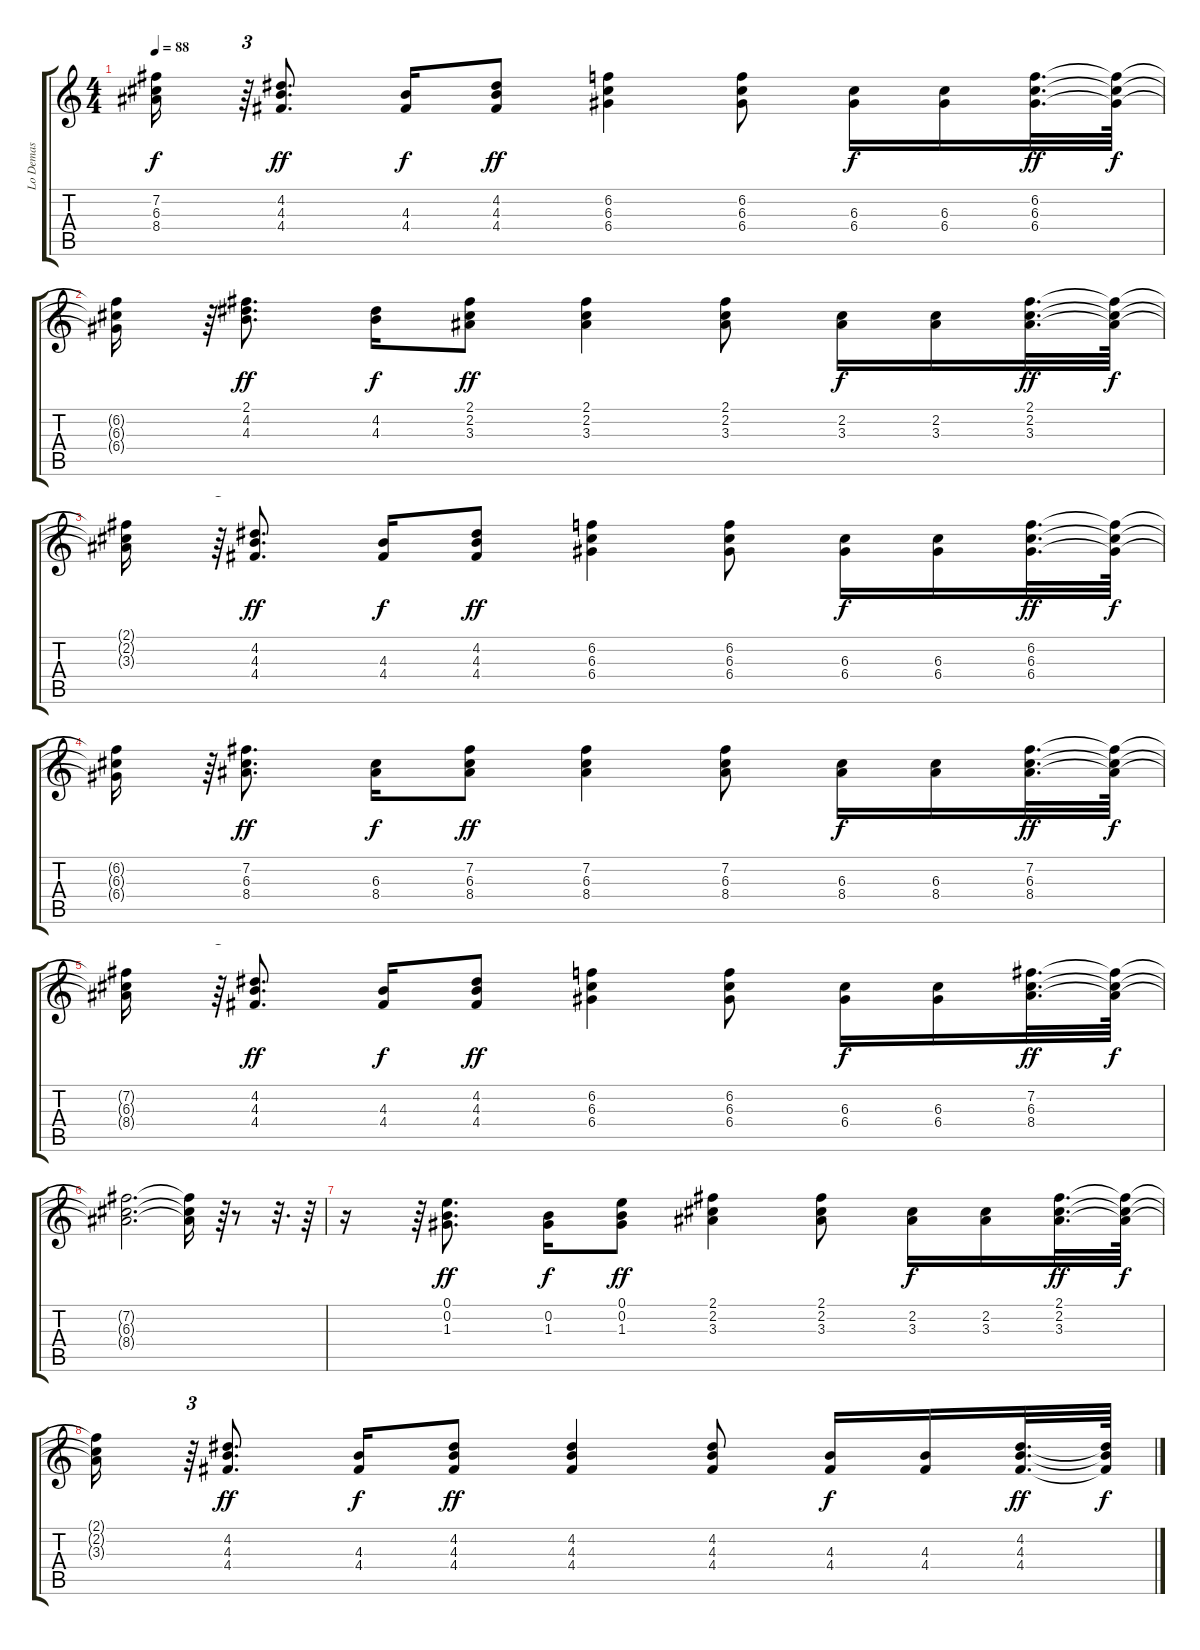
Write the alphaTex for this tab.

\track ("Lo Demas" "Lo Demas") {instrument acousticguitarsteel}
\staff {score tabs}
\tuning (E4 B3 G3 D3 A2 E2) {hide}
\ts (4 4)
\tempo 88
\clef g2
\ks c
(7.2{t} 6.3{t} 8.4{t}).16{dy f} r.64{tu (3 2)} (4.2 4.3 4.4).8{d dy ff} (4.3 4.4).16{dy f} (4.2 4.3 4.4).8{dy ff} (6.2 6.3 6.4).4 (6.2 6.3 6.4).8 (6.3 6.4).16{dy f} (6.3 6.4).16 (6.2 6.3 6.4).32{d dy ff} (6.2{t} 6.3{t} 6.4{t}).64{dy f} |
(6.2{t} 6.3{t} 6.4{t}).16 r.64{tu (3 2)} (2.1 4.2 4.3).8{d dy ff} (4.2 4.3).16{dy f} (2.1 2.2 3.3).8{dy ff} (2.1 2.2 3.3).4 (2.1 2.2 3.3).8 (2.2 3.3).16{dy f} (2.2 3.3).16 (2.1 2.2 3.3).32{d dy ff} (2.1{t} 2.2{t} 3.3{t}).64{dy f} |
(2.1{t} 2.2{t} 3.3{t}).16 r.64{tu (3 2)} (4.2 4.3 4.4).8{d dy ff} (4.3 4.4).16{dy f} (4.2 4.3 4.4).8{dy ff} (6.2 6.3 6.4).4 (6.2 6.3 6.4).8 (6.3 6.4).16{dy f} (6.3 6.4).16 (6.2 6.3 6.4).32{d dy ff} (6.2{t} 6.3{t} 6.4{t}).64{dy f} |
(6.2{t} 6.3{t} 6.4{t}).16 r.64{tu (3 2)} (7.2 6.3 8.4).8{d dy ff} (6.3 8.4).16{dy f} (7.2 6.3 8.4).8{dy ff} (7.2 6.3 8.4).4 (7.2 6.3 8.4).8 (6.3 8.4).16{dy f} (6.3 8.4).16 (7.2 6.3 8.4).32{d dy ff} (7.2{t} 6.3{t} 8.4{t}).64{dy f} |
(7.2{t} 6.3{t} 8.4{t}).16 r.64{tu (3 2)} (4.2 4.3 4.4).8{d dy ff} (4.3 4.4).16{dy f} (4.2 4.3 4.4).8{dy ff} (6.2 6.3 6.4).4 (6.2 6.3 6.4).8 (6.3 6.4).16{dy f} (6.3 6.4).16 (7.2 6.3 8.4).32{d dy ff} (7.2{t} 6.3{t} 8.4{t}).64{dy f} |
(7.2{t} 6.3{t} 8.4{t}).2{d} (7.2{t} 6.3{t} 8.4{t}).16 r.64{tu (3 2)} r.8 r.32{d} r.64 |
r.16 r.64{tu (3 2)} (0.1 0.2 1.3).8{d dy ff} (0.2 1.3).16{dy f} (0.1 0.2 1.3).8{dy ff} (2.1 2.2 3.3).4 (2.1 2.2 3.3).8 (2.2 3.3).16{dy f} (2.2 3.3).16 (2.1 2.2 3.3).32{d dy ff} (2.1{t} 2.2{t} 3.3{t}).64{dy f} |
(2.1{t} 2.2{t} 3.3{t}).16 r.64{tu (3 2)} (4.2 4.3 4.4).8{d dy ff} (4.3 4.4).16{dy f} (4.2 4.3 4.4).8{dy ff} (4.2 4.3 4.4).4 (4.2 4.3 4.4).8 (4.3 4.4).16{dy f} (4.3 4.4).16 (4.2 4.3 4.4).32{d dy ff} (4.2{t} 4.3{t} 4.4{t}).64{dy f}
